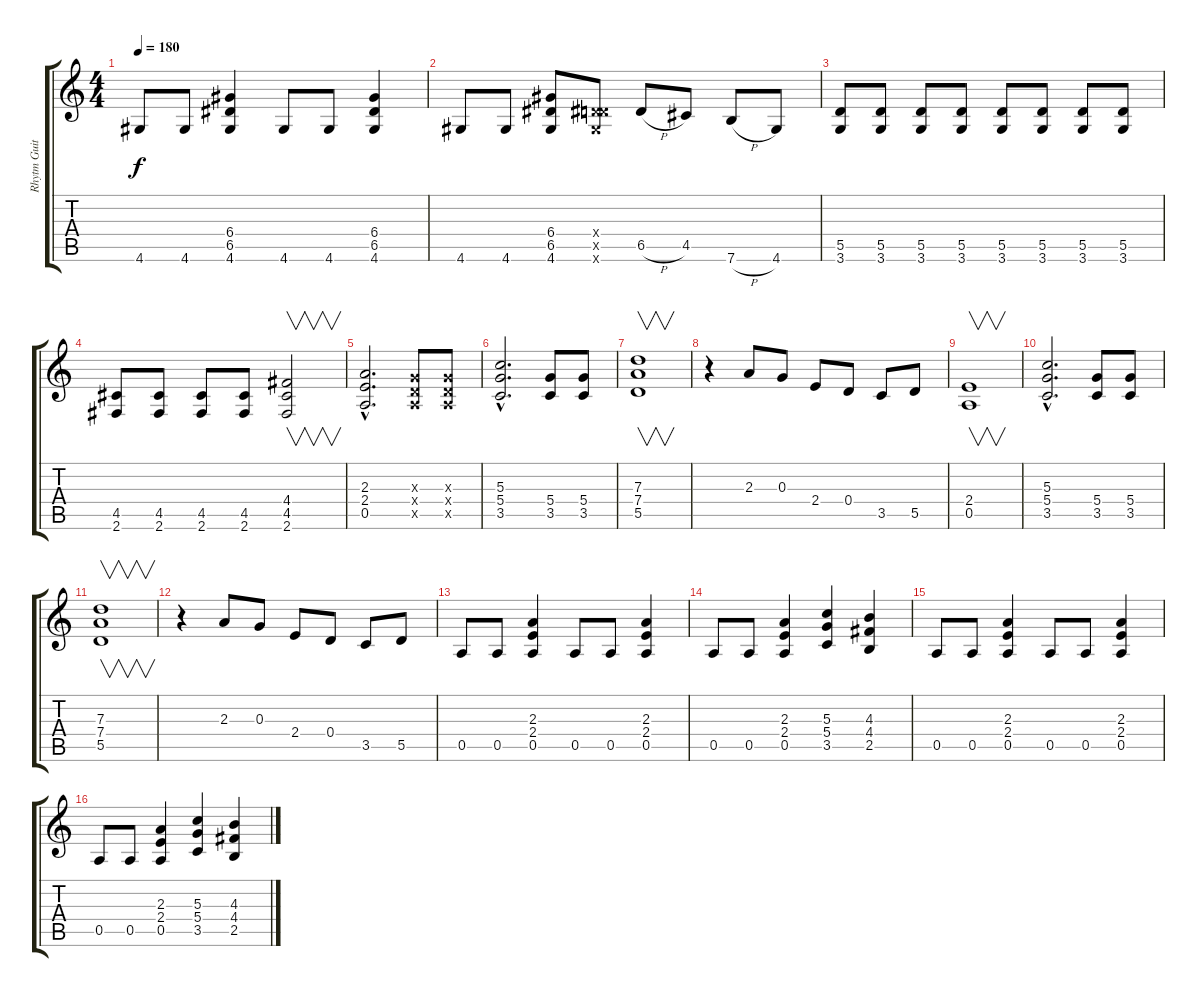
\track ("Rhytm Guitar" "Rhytm Guit") {instrument distortionguitar}
\staff {score tabs}
\tuning (E4 B3 G3 D3 A2 E2) {hide}
\ts (4 4)
\tempo 180
\clef g2
\ks c
4.6.8{dy f} 4.6.8 (6.4 6.5 4.6).4 4.6.8 4.6.8 (6.4 6.5 4.6).4 |
4.6.8 4.6.8 (6.4 6.5 4.6).8 (0.4{x} 6.5{x} 4.6{x}).8 6.5{h}.8 4.5.8 7.6{h}.8 4.6.8 |
(5.5 3.6).8 (5.5 3.6).8 (5.5 3.6).8 (5.5 3.6).8 (5.5 3.6).8 (5.5 3.6).8 (5.5 3.6).8 (5.5 3.6).8 |
(4.5 2.6).8 (4.5 2.6).8 (4.5 2.6).8 (4.5 2.6).8 (4.4 4.5 2.6).2{v} |
(2.3{hac} 2.4{hac} 0.5{hac}).2{d} (0.3{x} 0.4{x} 0.5{x}).8 (0.3{x} 0.4{x} 0.5{x}).8 |
(5.3{hac} 5.4{hac} 3.5{hac}).2{d} (5.4 3.5).8 (5.4 3.5).8 |
(7.3 7.4 5.5).1{v} |
r.4 2.3.8 0.3.8 2.4.8 0.4.8 3.5.8 5.5.8 |
(2.4 0.5).1{v} |
(5.3{hac} 5.4{hac} 3.5{hac}).2{d} (5.4 3.5).8 (5.4 3.5).8 |
(7.3 7.4 5.5).1{v} |
r.4 2.3.8 0.3.8 2.4.8 0.4.8 3.5.8 5.5.8 |
0.5.8 0.5.8 (2.3 2.4 0.5).4 0.5.8 0.5.8 (2.3 2.4 0.5).4 |
0.5.8 0.5.8 (2.3 2.4 0.5).4 (5.3 5.4 3.5).4 (4.3 4.4 2.5).4 |
0.5.8 0.5.8 (2.3 2.4 0.5).4 0.5.8 0.5.8 (2.3 2.4 0.5).4 |
0.5.8 0.5.8 (2.3 2.4 0.5).4 (5.3 5.4 3.5).4 (4.3 4.4 2.5).4
